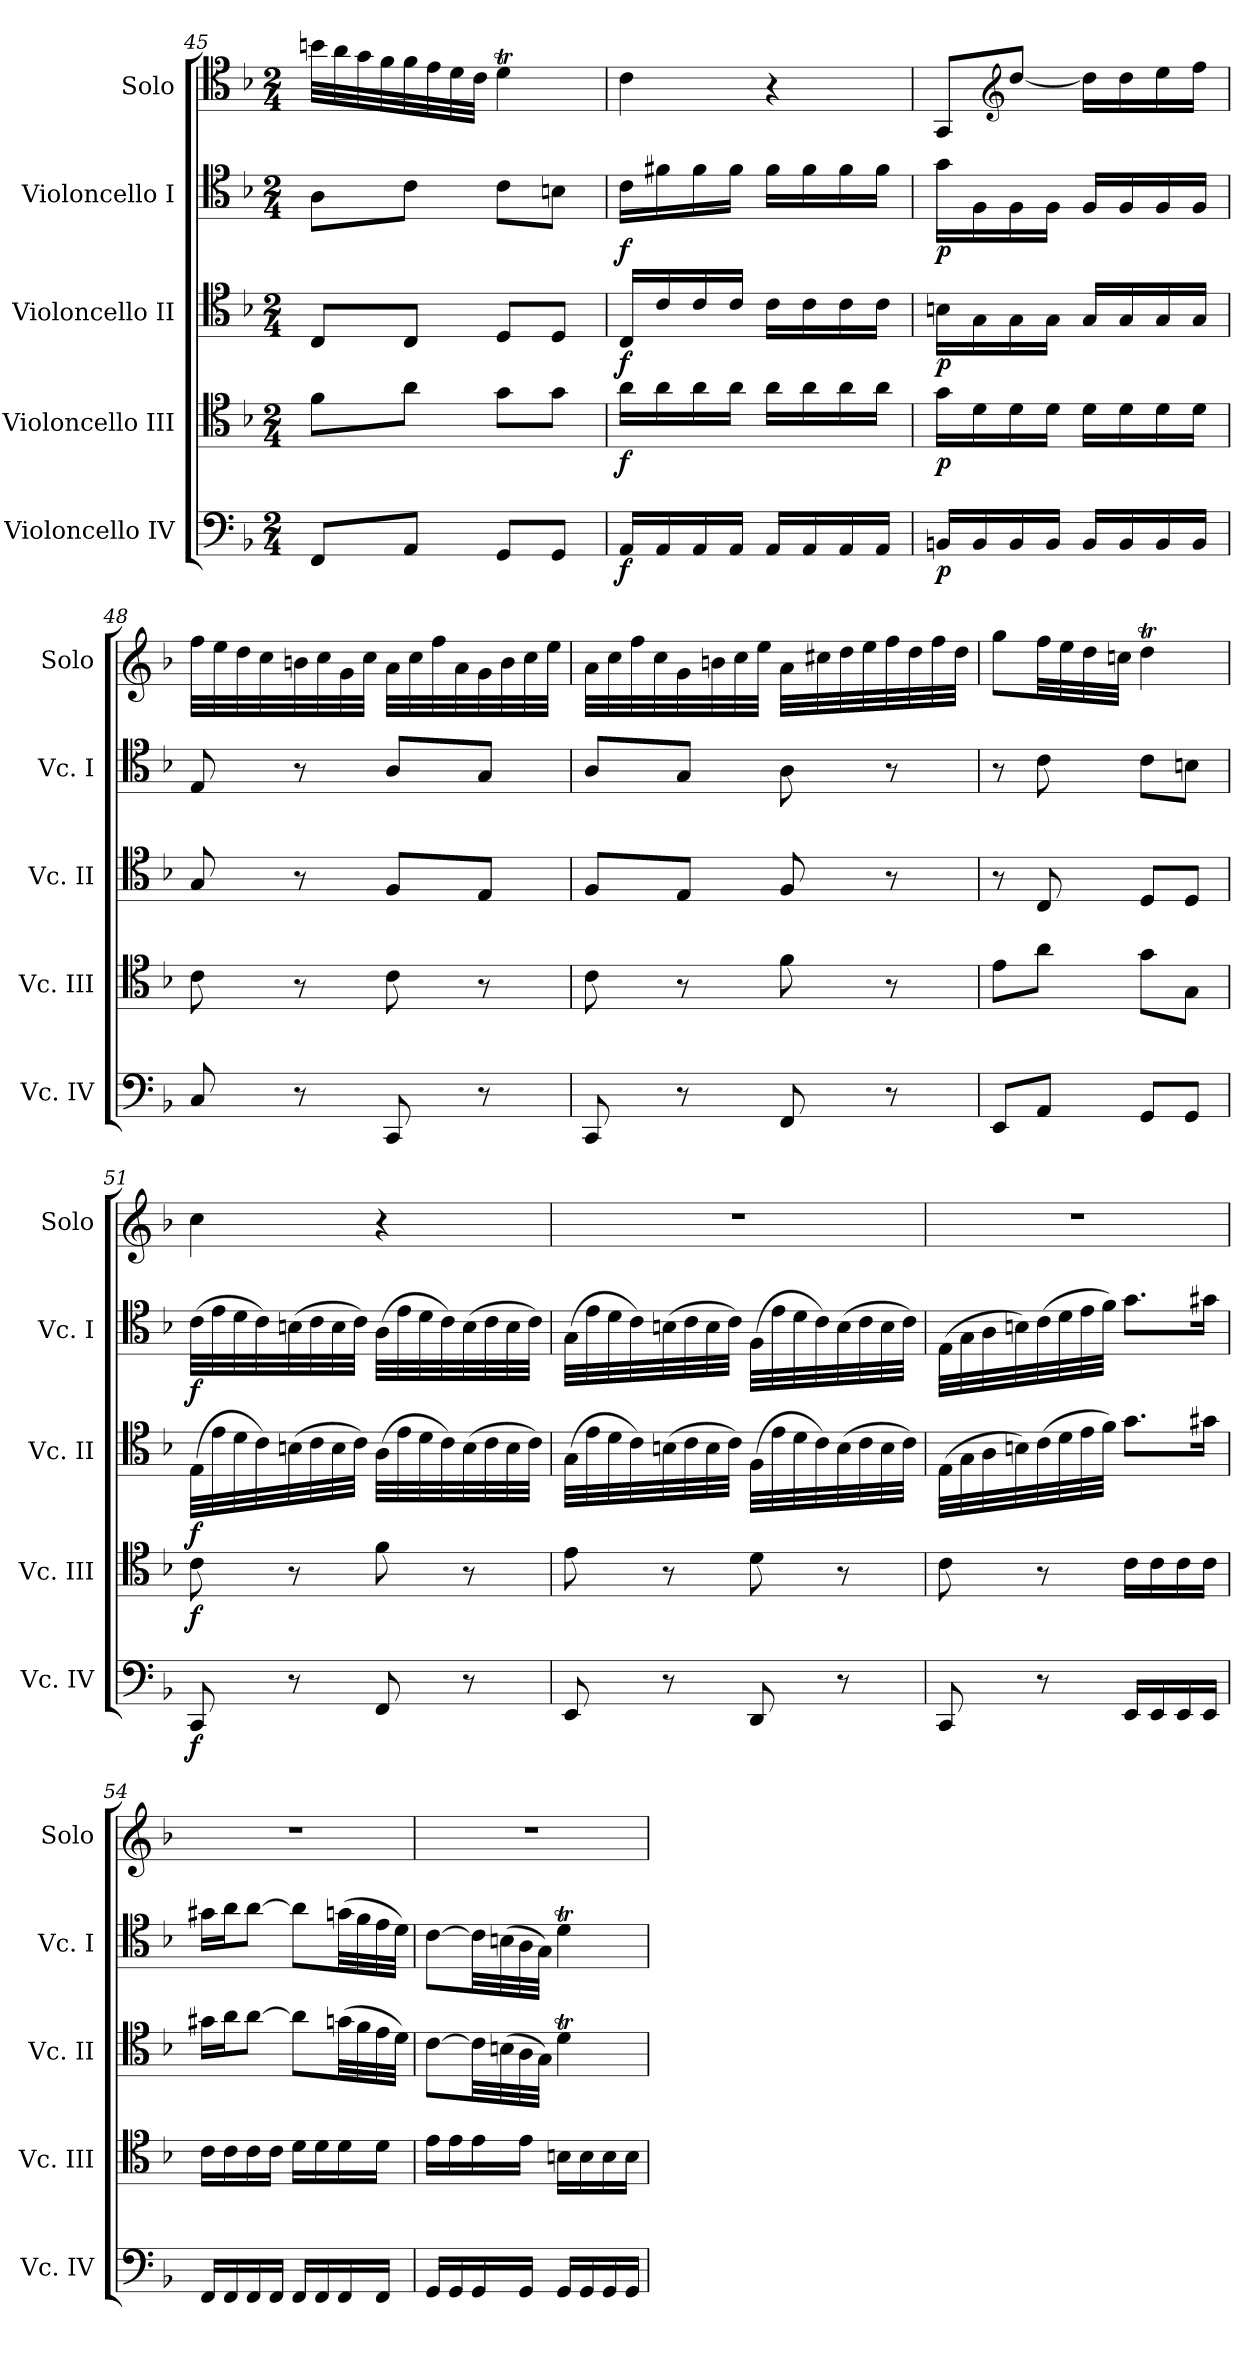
**kern	**dynam	**kern	**dynam	**kern	**dynam	**kern	**dynam	**kern
*part5	*part5	*part4	*part4	*part3	*part3	*part2	*part2	*part1
*staff5	*staff5	*staff4	*staff4	*staff3	*staff3	*staff2	*staff2	*staff1
*I"Violoncello IV	*	*I"Violoncello III	*	*I"Violoncello II	*	*I"Violoncello I	*	*I"Solo
*I'Vc. IV	*	*I'Vc. III	*	*I'Vc. II	*	*I'Vc. I	*	*I'Solo
!!LO:PB:g=z
*clefF4	*	*clefC4	*	*clefC4	*	*clefC4	*	*clefC4
*k[b-]	*	*k[b-]	*	*k[b-]	*	*k[b-]	*	*k[b-]
*M2/4	*	*M2/4	*	*M2/4	*	*M2/4	*	*M2/4
=45	=45	=45	=45	=45	=45	=45	=45	=45
8FF/L	.	8f\L	.	8C/L	.	8A\L	.	32bn\LLL
.	.	.	.	.	.	.	.	32a\
.	.	.	.	.	.	.	.	32g\
.	.	.	.	.	.	.	.	32f\
8AA/J	.	8a\J	.	8C/J	.	8c\J	.	32f\
.	.	.	.	.	.	.	.	32e\
.	.	.	.	.	.	.	.	32d\
.	.	.	.	.	.	.	.	32c\JJJ
8GG/L	.	8g\L	.	8D/L	.	8c\L	.	4dT\
8GG/J	.	8g\J	.	8D/J	.	8Bn\J	.	.
=46	=46	=46	=46	=46	=46	=46	=46	=46
!	!LO:DY:b	!	!LO:DY:b	!	!LO:DY:b	!	!LO:DY:b	!
16AA/LL	f	16a\LL	f	16C/LL	f	16c\LL	f	4c\
16AA/	.	16a\	.	16c/	.	16f#X\	.	.
16AA/	.	16a\	.	16c/	.	16f#\	.	.
16AA/JJ	.	16a\JJ	.	16c/JJ	.	16f#\JJ	.	.
16AA/LL	.	16a\LL	.	16c\LL	.	16f#\LL	.	4r
16AA/	.	16a\	.	16c\	.	16f#\	.	.
16AA/	.	16a\	.	16c\	.	16f#\	.	.
16AA/JJ	.	16a\JJ	.	16c\JJ	.	16f#\JJ	.	.
=47	=47	=47	=47	=47	=47	=47	=47	=47
!	!LO:DY:b	!	!LO:DY:b	!	!LO:DY:b	!	!LO:DY:b	!
16BBn/LL	p	16g\LL	p	16Bn\LL	p	16g\LL	p	8GG/L
16BB/	.	16d\	.	16G\	.	16F\	.	.
*	*	*	*	*	*	*	*	*clefG2
16BB/	.	16d\	.	16G\	.	16F\	.	[8dd/J
16BB/JJ	.	16d\JJ	.	16G\JJ	.	16F\JJ	.	.
16BB/LL	.	16d\LL	.	16G/LL	.	16F/LL	.	16dd\LL]
16BB/	.	16d\	.	16G/	.	16F/	.	16dd\
16BB/	.	16d\	.	16G/	.	16F/	.	16ee\
16BB/JJ	.	16d\JJ	.	16G/JJ	.	16F/JJ	.	16ff\JJ
!!LO:LB:g=z
=48	=48	=48	=48	=48	=48	=48	=48	=48
8C/	.	8c\	.	8G/	.	8E/	.	32ff\LLL
.	.	.	.	.	.	.	.	32ee\
.	.	.	.	.	.	.	.	32dd\
.	.	.	.	.	.	.	.	32cc\
8r	.	8r	.	8r	.	8r	.	32bn\
.	.	.	.	.	.	.	.	32cc\
.	.	.	.	.	.	.	.	32g\
.	.	.	.	.	.	.	.	32cc\JJJ
8CC/	.	8c\	.	8F/L	.	8A/L	.	32a\LLL
.	.	.	.	.	.	.	.	32cc\
.	.	.	.	.	.	.	.	32ff\
.	.	.	.	.	.	.	.	32a\
8r	.	8r	.	8E/J	.	8G/J	.	32g\
.	.	.	.	.	.	.	.	32b\
.	.	.	.	.	.	.	.	32cc\
.	.	.	.	.	.	.	.	32ee\JJJ
=49	=49	=49	=49	=49	=49	=49	=49	=49
8CC/	.	8c\	.	8F/L	.	8A/L	.	32a\LLL
.	.	.	.	.	.	.	.	32cc\
.	.	.	.	.	.	.	.	32ff\
.	.	.	.	.	.	.	.	32cc\
8r	.	8r	.	8E/J	.	8G/J	.	32g\
.	.	.	.	.	.	.	.	32bn\
.	.	.	.	.	.	.	.	32cc\
.	.	.	.	.	.	.	.	32ee\JJJ
8FF/	.	8f\	.	8F/	.	8A\	.	32a\LLL
.	.	.	.	.	.	.	.	32cc#X\
.	.	.	.	.	.	.	.	32dd\
.	.	.	.	.	.	.	.	32ee\
8r	.	8r	.	8r	.	8r	.	32ff\
.	.	.	.	.	.	.	.	32dd\
.	.	.	.	.	.	.	.	32ff\
.	.	.	.	.	.	.	.	32dd\JJJ
=50	=50	=50	=50	=50	=50	=50	=50	=50
8EE/L	.	8e\L	.	8r	.	8r	.	8gg\L
8AA/J	.	8a\J	.	8C/	.	8c\	.	32ff\LL
.	.	.	.	.	.	.	.	32ee\
.	.	.	.	.	.	.	.	32dd\
.	.	.	.	.	.	.	.	32ccn\JJJ
8GG/L	.	8g\L	.	8D/L	.	8c\L	.	4ddT\
8GG/J	.	8G\J	.	8D/J	.	8Bn\J	.	.
!!LO:PB:g=z
=51	=51	=51	=51	=51	=51	=51	=51	=51
!	!LO:DY:b	!	!LO:DY:b	!	!LO:DY:b	!	!LO:DY:b	!
8CC/	f	8c\	f	(32E\LLL	f	(32c\LLL	f	4cc\
.	.	.	.	32e\	.	32e\	.	.
.	.	.	.	32d\	.	32d\	.	.
.	.	.	.	32c\)	.	32c\)	.	.
8r	.	8r	.	(32Bn\	.	(32Bn\	.	.
.	.	.	.	32c\	.	32c\	.	.
.	.	.	.	32B\	.	32B\	.	.
.	.	.	.	32c\JJJ)	.	32c\JJJ)	.	.
8FF/	.	8f\	.	(32A\LLL	.	(32A\LLL	.	4r
.	.	.	.	32e\	.	32e\	.	.
.	.	.	.	32d\	.	32d\	.	.
.	.	.	.	32c\)	.	32c\)	.	.
8r	.	8r	.	(32B\	.	(32B\	.	.
.	.	.	.	32c\	.	32c\	.	.
.	.	.	.	32B\	.	32B\	.	.
.	.	.	.	32c\JJJ)	.	32c\JJJ)	.	.
=52	=52	=52	=52	=52	=52	=52	=52	=52
8EE/	.	8e\	.	(32G\LLL	.	(32G\LLL	.	2r
.	.	.	.	32e\	.	32e\	.	.
.	.	.	.	32d\	.	32d\	.	.
.	.	.	.	32c\)	.	32c\)	.	.
8r	.	8r	.	(32Bn\	.	(32Bn\	.	.
.	.	.	.	32c\	.	32c\	.	.
.	.	.	.	32B\	.	32B\	.	.
.	.	.	.	32c\JJJ)	.	32c\JJJ)	.	.
8DD/	.	8d\	.	(32F\LLL	.	(32F\LLL	.	.
.	.	.	.	32e\	.	32e\	.	.
.	.	.	.	32d\	.	32d\	.	.
.	.	.	.	32c\)	.	32c\)	.	.
8r	.	8r	.	(32B\	.	(32B\	.	.
.	.	.	.	32c\	.	32c\	.	.
.	.	.	.	32B\	.	32B\	.	.
.	.	.	.	32c\JJJ)	.	32c\JJJ)	.	.
!!LO:LB:g=z
=53	=53	=53	=53	=53	=53	=53	=53	=53
8CC/	.	8c\	.	(32E\LLL	.	(32E\LLL	.	2r
.	.	.	.	32G\	.	32G\	.	.
.	.	.	.	32A\	.	32A\	.	.
.	.	.	.	32Bn\)	.	32Bn\)	.	.
8r	.	8r	.	(32c\	.	(32c\	.	.
.	.	.	.	32d\	.	32d\	.	.
.	.	.	.	32e\	.	32e\	.	.
.	.	.	.	32f\JJJ)	.	32f\JJJ)	.	.
16EE/LL	.	16c\LL	.	8.g\L	.	8.g\L	.	.
16EE/	.	16c\	.	.	.	.	.	.
16EE/	.	16c\	.	.	.	.	.	.
16EE/JJ	.	16c\JJ	.	16g#X\Jk	.	16g#X\Jk	.	.
=54	=54	=54	=54	=54	=54	=54	=54	=54
16FF/LL	.	16c\LL	.	16g#X\LL	.	16g#X\LL	.	2r
16FF/	.	16c\	.	16a\J	.	16a\J	.	.
16FF/	.	16c\	.	[8a\J	.	[8a\J	.	.
16FF/JJ	.	16c\JJ	.	.	.	.	.	.
16FF/LL	.	16d\LL	.	8a\L]	.	8a\L]	.	.
16FF/	.	16d\	.	.	.	.	.	.
16FF/	.	16d\	.	(32gn\LL	.	(32gn\LL	.	.
.	.	.	.	32f\	.	32f\	.	.
16FF/JJ	.	16d\JJ	.	32e\	.	32e\	.	.
.	.	.	.	32d\JJJ)	.	32d\JJJ)	.	.
=55	=55	=55	=55	=55	=55	=55	=55	=55
16GG/LL	.	16e\LL	.	[8c\L	.	[8c\L	.	2r
16GG/	.	16e\	.	.	.	.	.	.
16GG/	.	16e\	.	32c\LL]	.	32c\LL]	.	.
.	.	.	.	(32Bn\	.	(32Bn\	.	.
16GG/JJ	.	16e\JJ	.	32A\	.	32A\	.	.
.	.	.	.	32G\JJJ)	.	32G\JJJ)	.	.
16GG/LL	.	16Bn\LL	.	4dT\	.	4dT\	.	.
16GG/	.	16B\	.	.	.	.	.	.
16GG/	.	16B\	.	.	.	.	.	.
16GG/JJ	.	16B\JJ	.	.	.	.	.	.
=	=	=	=	=	=	=	=	=
*-	*-	*-	*-	*-	*-	*-	*-	*-
